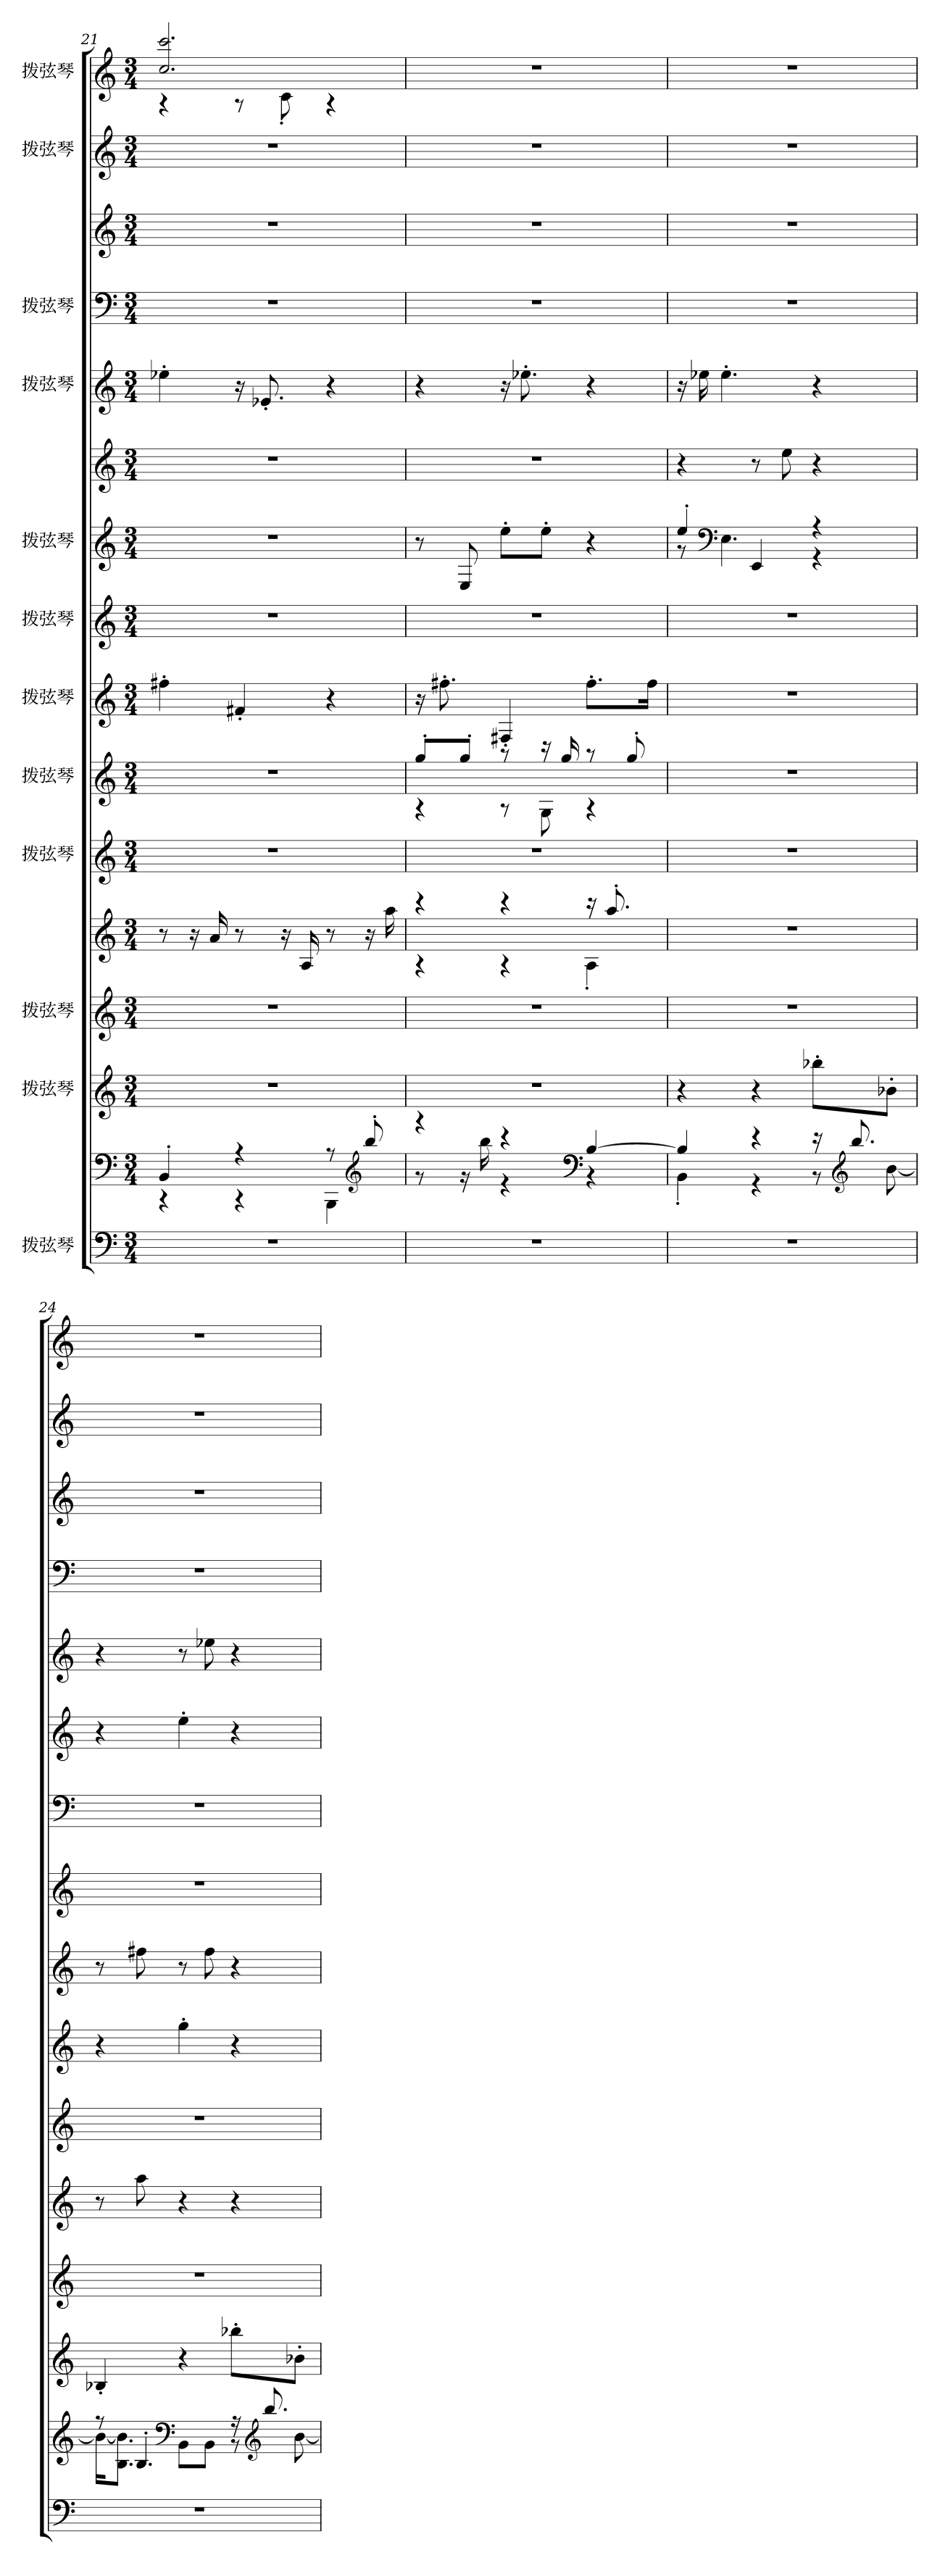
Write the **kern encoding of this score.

**kern	**kern	**kern	**kern	**kern	**kern	**kern	**kern	**kern	**kern	**kern	**kern	**kern	**kern	**kern	**kern
*part12	*part12	*part11	*part10	*part10	*part9	*part8	*part7	*part6	*part5	*part5	*part4	*part3	*part3	*part2	*part1
*staff16	*staff15	*staff14	*staff13	*staff12	*staff11	*staff10	*staff9	*staff8	*staff7	*staff6	*staff5	*staff4	*staff3	*staff2	*staff1
*I"拨弦琴	*	*I"拨弦琴	*I"拨弦琴	*	*I"拨弦琴	*I"拨弦琴	*I"拨弦琴	*I"拨弦琴	*I"拨弦琴	*	*I"拨弦琴	*I"拨弦琴	*	*I"拨弦琴	*I"拨弦琴
*clefF4	*clefF4	*clefG2	*clefG2	*clefG2	*clefG2	*clefG2	*clefG2	*clefG2	*clefG2	*clefG2	*clefG2	*clefF4	*clefG2	*clefG2	*clefG2
*k[]	*k[]	*k[]	*k[]	*k[]	*k[]	*k[]	*k[]	*k[]	*k[]	*k[]	*k[]	*k[]	*k[]	*k[]	*k[]
*M3/4	*M3/4	*M3/4	*M3/4	*M3/4	*M3/4	*M3/4	*M3/4	*M3/4	*M3/4	*M3/4	*M3/4	*M3/4	*M3/4	*M3/4	*M3/4
=21	=21	=21	=21	=21	=21	=21	=21	=21	=21	=21	=21	=21	=21	=21	=21
*	*^	*	*	*	*	*	*	*	*	*	*	*	*	*	*^
2.r	4BB'/	4r	2.r	2.r	8r	2.r	2.r	4ff#X'\	2.r	2.r	2.r	4ee-X'\	2.r	2.r	2.r	2.cc/ 2.ccc/	4r
.	.	.	.	.	16r	.	.	.	.	.	.	.	.	.	.	.	.
.	.	.	.	.	16a/	.	.	.	.	.	.	.	.	.	.	.	.
.	4r	4r	.	.	8r	.	.	4f#X'/	.	.	.	16r	.	.	.	.	8r
.	.	.	.	.	.	.	.	.	.	.	.	8.e-X'/	.	.	.	.	.
.	.	.	.	.	16r	.	.	.	.	.	.	.	.	.	.	.	8c'\
.	.	.	.	.	16A/	.	.	.	.	.	.	.	.	.	.	.	.
.	8r	4BBB\	.	.	8r	.	.	4r	.	.	.	4r	.	.	.	.	4r
*	*clefG2	*	*	*	*	*	*	*	*	*	*	*	*	*	*	*	*
.	8bb'/	.	.	.	16r	.	.	.	.	.	.	.	.	.	.	.	.
.	.	.	.	.	16aa\	.	.	.	.	.	.	.	.	.	.	.	.
*	*	*	*	*	*	*	*	*	*	*	*	*	*	*	*	*v	*v
=22	=22	=22	=22	=22	=22	=22	=22	=22	=22	=22	=22	=22	=22	=22	=22	=22
*	*	*	*	*	*^	*	*^	*	*	*	*	*	*	*	*	*
2.r	4r	8r	2.r	2.r	4r	4r	2.r	8gg'/L	4r	16r	2.r	8r	2.r	4r	2.r	2.r	2.r	2.r
.	.	.	.	.	.	.	.	.	.	8.ff#X'\	.	.	.	.	.	.	.	.
.	.	16r	.	.	.	.	.	8gg'/J	.	.	.	8E/	.	.	.	.	.	.
.	.	16bb\	.	.	.	.	.	.	.	.	.	.	.	.	.	.	.	.
.	4r	4r	.	.	4r	4r	.	8r	8r	4F#X'/	.	8ee'\L	.	16r	.	.	.	.
.	.	.	.	.	.	.	.	.	.	.	.	.	.	8.ee-X'\	.	.	.	.
.	.	.	.	.	.	.	.	16r	8G\	.	.	8ee'\J	.	.	.	.	.	.
.	.	.	.	.	.	.	.	16gg/	.	.	.	.	.	.	.	.	.	.
*	*clefF4	*	*	*	*	*	*	*	*	*	*	*	*	*	*	*	*	*
.	[4B/	4r	.	.	16r	4A'\	.	8r	4r	8.ff#'\L	.	4r	.	4r	.	.	.	.
.	.	.	.	.	8.aa'/	.	.	.	.	.	.	.	.	.	.	.	.	.
.	.	.	.	.	.	.	.	8gg'/	.	.	.	.	.	.	.	.	.	.
.	.	.	.	.	.	.	.	.	.	16ff#\Jk	.	.	.	.	.	.	.	.
*	*	*	*	*	*v	*v	*	*v	*v	*	*	*	*	*	*	*	*	*
!!LO:PB:g=z
=23	=23	=23	=23	=23	=23	=23	=23	=23	=23	=23	=23	=23	=23	=23	=23	=23
*	*	*	*	*	*	*	*	*	*	*^	*	*	*	*	*	*
2.r	4B/]	4BB'\	4r	2.r	2.r	2.r	2.r	2.r	2.r	4ee'/	8r	4r	16r	2.r	2.r	2.r	2.r
.	.	.	.	.	.	.	.	.	.	.	.	.	16ee-X\	.	.	.	.
*	*	*	*	*	*	*	*	*	*	*clefF4	*	*	*	*	*	*	*
.	.	.	.	.	.	.	.	.	.	.	4.E\	.	4.ee-'\	.	.	.	.
.	4r	4r	4r	.	.	.	.	.	.	4EE/	.	8r	.	.	.	.	.
.	.	.	.	.	.	.	.	.	.	.	.	8ee\	.	.	.	.	.
.	16r	8r	8bb-X'\L	.	.	.	.	.	.	4r	4r	4r	4r	.	.	.	.
*	*clefG2	*	*	*	*	*	*	*	*	*	*	*	*	*	*	*	*
.	8.bb/	.	.	.	.	.	.	.	.	.	.	.	.	.	.	.	.
.	.	[8b\	8b-X'\J	.	.	.	.	.	.	.	.	.	.	.	.	.	.
*	*	*	*	*	*	*	*	*	*	*v	*v	*	*	*	*	*	*
=24	=24	=24	=24	=24	=24	=24	=24	=24	=24	=24	=24	=24	=24	=24	=24	=24
2.r	8r	16b\KL_	4B-X'/	2.r	8r	2.r	4r	8r	2.r	2.r	4r	4r	2.r	2.r	2.r	2.r
.	.	8.B\ 8.b\]J	.	.	.	.	.	.	.	.	.	.	.	.	.	.
.	4.B'/	.	.	.	8aa\	.	.	8ff#X\	.	.	.	.	.	.	.	.
*	*clefF4	*	*	*	*	*	*	*	*	*	*	*	*	*	*	*
.	.	8BB\L	4r	.	4r	.	4gg'\	8r	.	.	4ee'\	8r	.	.	.	.
.	.	8BB\J	.	.	.	.	.	8ff#\	.	.	.	8ee-X\	.	.	.	.
.	16r	8r	8bb-X'\L	.	4r	.	4r	4r	.	.	4r	4r	.	.	.	.
*	*clefG2	*	*	*	*	*	*	*	*	*	*	*	*	*	*	*
.	8.bb/	.	.	.	.	.	.	.	.	.	.	.	.	.	.	.
.	.	[8b\	8b-X'\J	.	.	.	.	.	.	.	.	.	.	.	.	.
*	*v	*v	*	*	*	*	*	*	*	*	*	*	*	*	*	*
=	=	=	=	=	=	=	=	=	=	=	=	=	=	=	=
*-	*-	*-	*-	*-	*-	*-	*-	*-	*-	*-	*-	*-	*-	*-	*-
